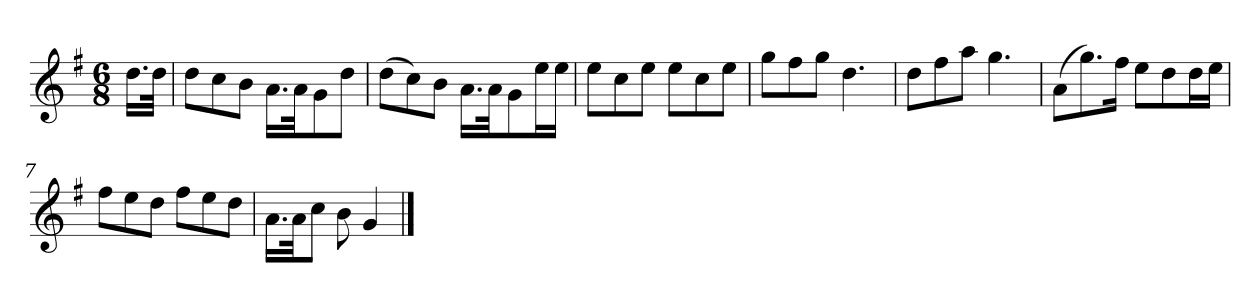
**kern
*part1
*staff1
*k[f#]
*M6/8
*MM120
=
16.ddLL
32ddJJk
=1
8ddL
8cc
8bJ
16.aLL
32aJk
8g
8ddJ
=2
(8ddL
8cc)
8bJ
16.aLL
32aJk
8g
16eeL
16eeJJ
=3
8eeL
8cc
8eeJ
8eeL
8cc
8eeJ
=4
8ggL
8ff#
8ggJ
4.dd
=5
8ddL
8ff#
8aaJ
4.gg
=6
(8aL
8.gg)
16ff#Jk
8eeL
8dd
16ddL
16eeJJ
=7
8ff#L
8ee
8ddJ
8ff#L
8ee
8ddJ
=8
16.aLL
32aJk
8ccJ
8b
4g
==
*-
